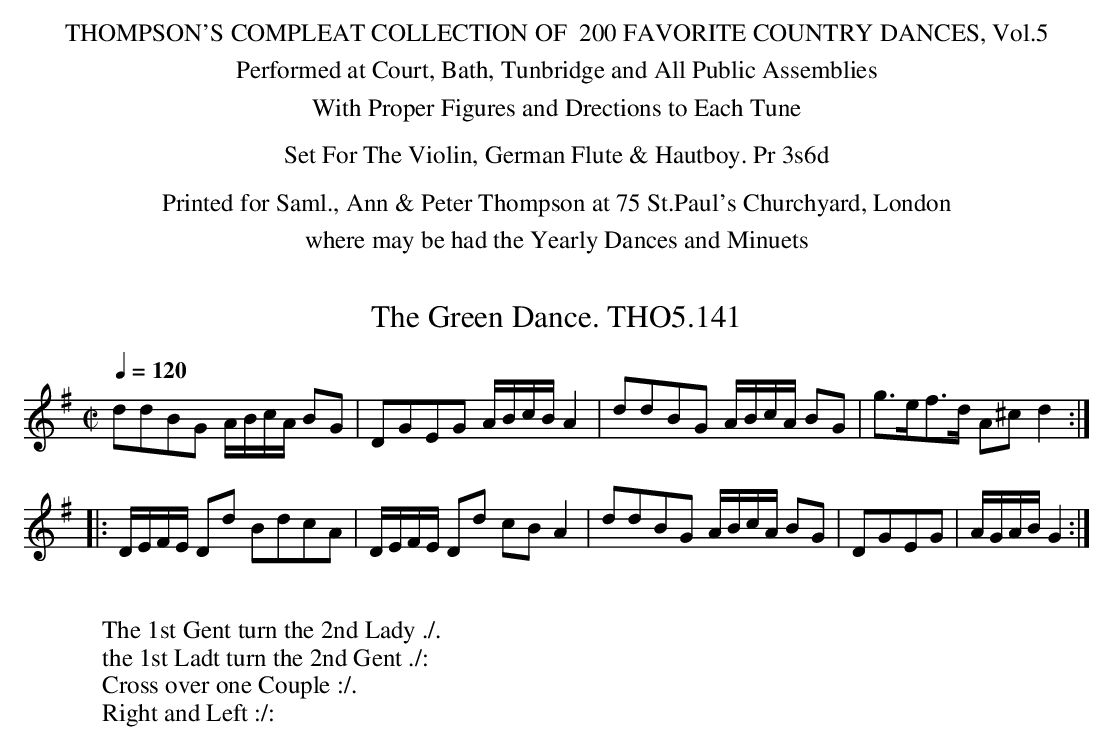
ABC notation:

X:1
T:Green Dance. THO5.141, The
M:C|
L:1/8
Q:1/4=120
K:G
ddBG A/B/c/A/ BG|DGEG A/B/c/B/ A2|ddBG A/B/c/A/ BG|g>ef>d A^c d2:|
|:D/E/F/E/ Dd BdcA|D/E/F/E/ Dd cB A2|ddBG A/B/c/A/ BG|DGEG|A/G/A/B/ G2:|
W:
W:The 1st Gent turn the 2nd Lady ./.
W:the 1st Ladt turn the 2nd Gent ./:
W:Cross over one Couple :/.
W:Right and Left :/:
